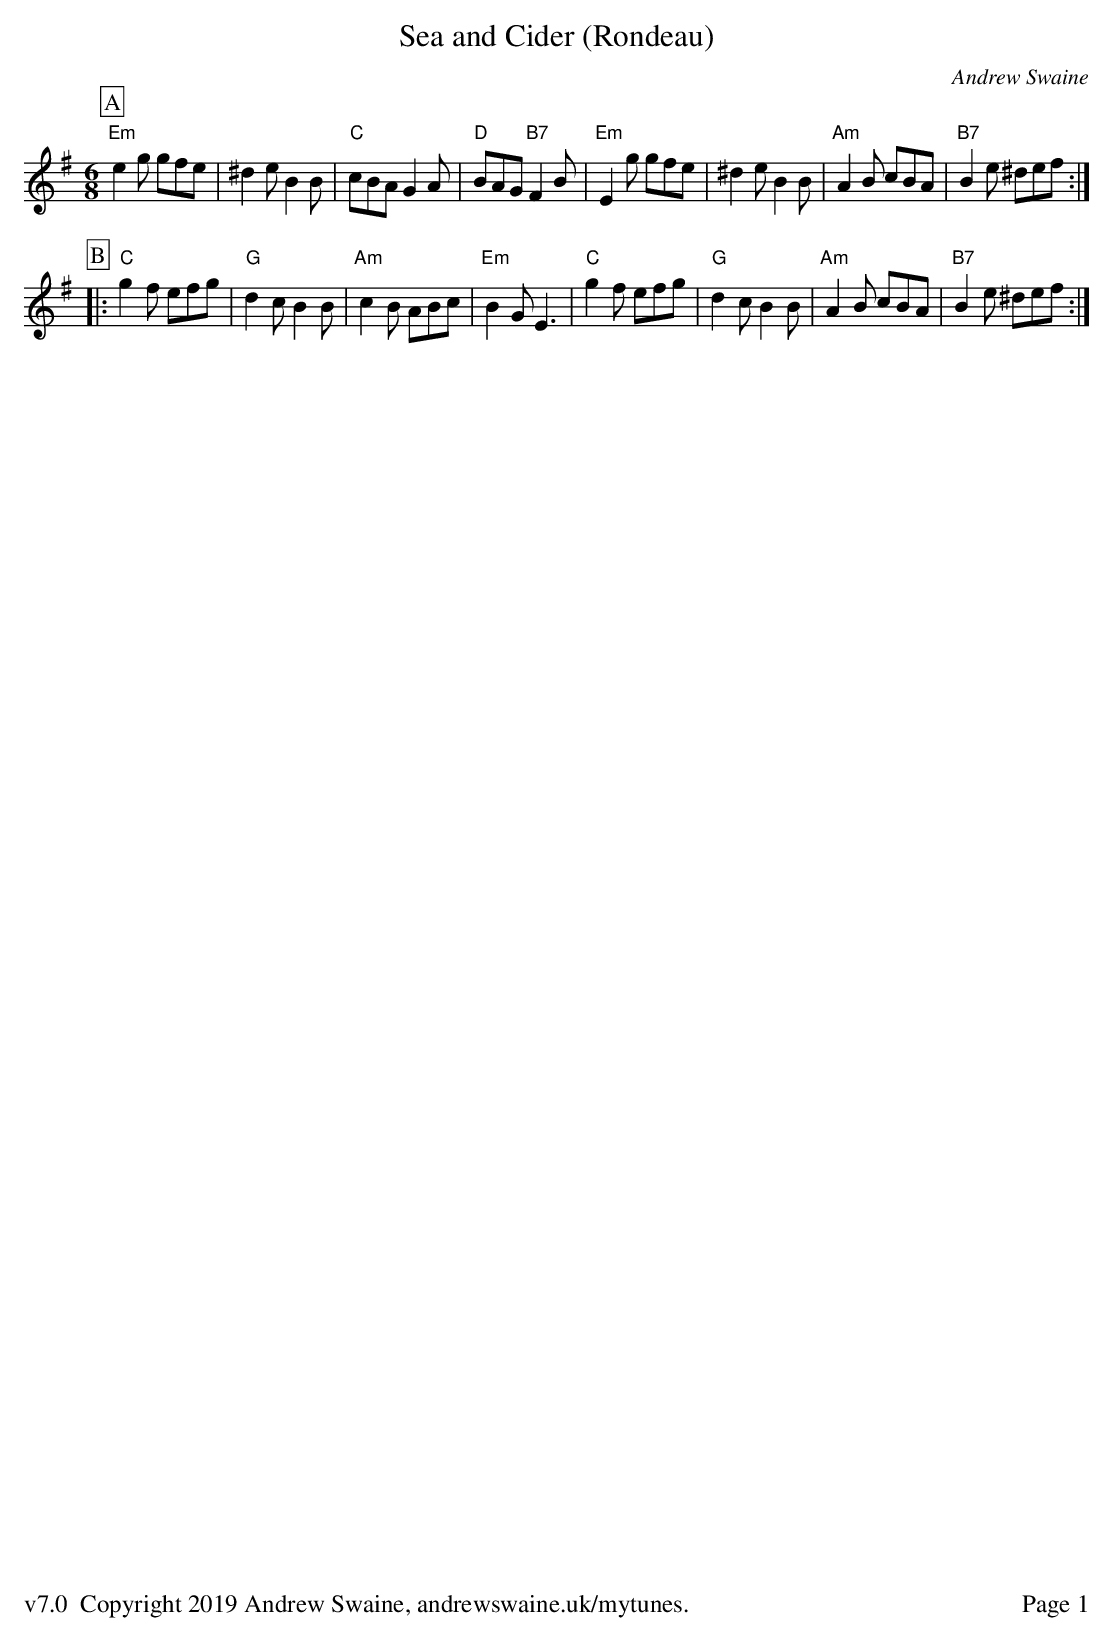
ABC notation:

X:1
T:Sea and Cider (Rondeau)
C:Andrew Swaine
M:6/8
L:1/8
K:Em
P:A
"Em"e2g gfe|^d2e B2B|"C"cBA G2A|"D"BAG "B7"F2B|"Em"E2g gfe|^d2e B2B|"Am"A2B cBA|"B7"B2e ^def:|
P:B
|:"C"g2f efg|"G"d2c B2B|"Am"c2B ABc|"Em"B2G E3|"C"g2f efg|"G"d2c B2B|"Am"A2B cBA|"B7"B2e ^def:|
